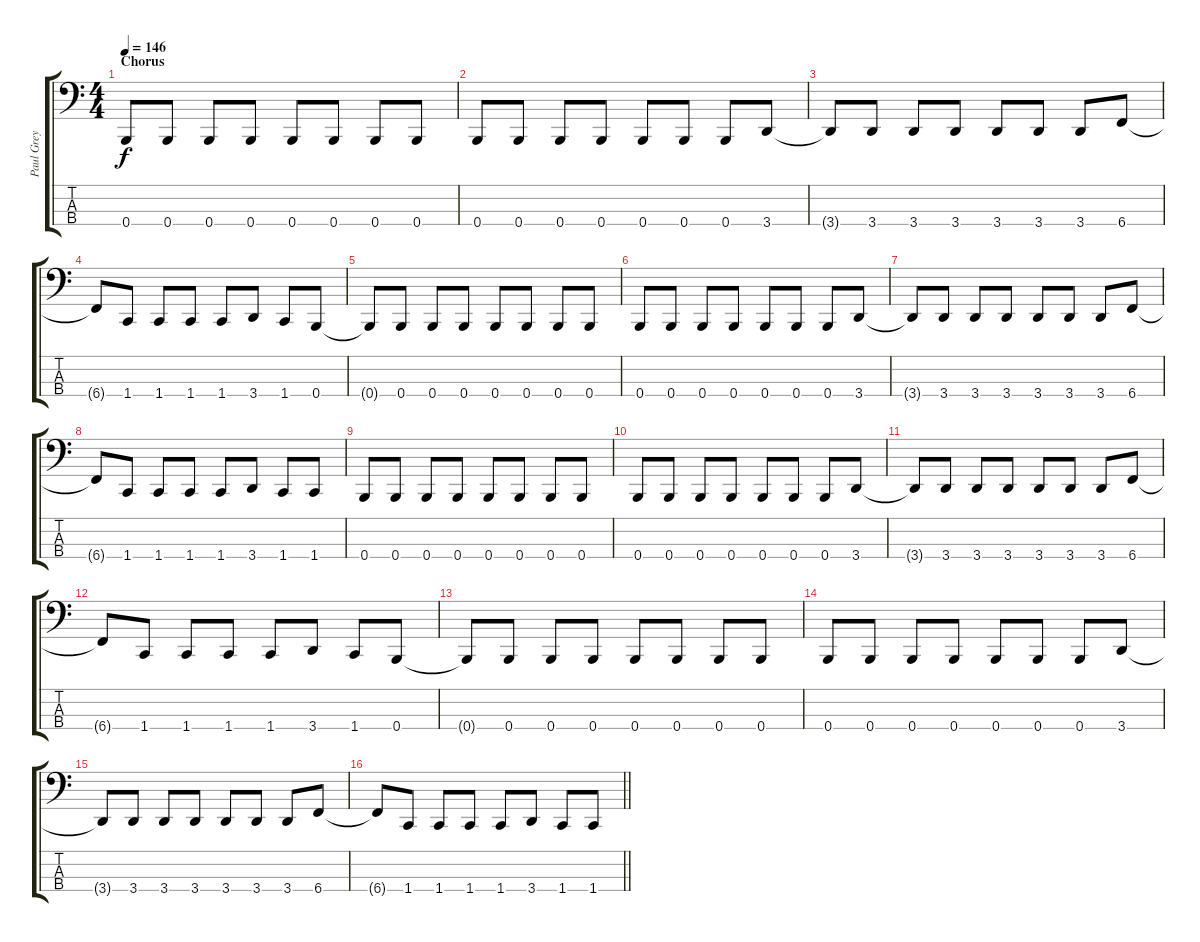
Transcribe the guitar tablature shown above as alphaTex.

\track ("Paul Grey" "Paul Grey") {instrument electricbasspick}
\staff {score tabs}
\tuning (E2 B1 Gb1 B0) {hide}
\ts (4 4)
\section ("" "Chorus")
\tempo 146
\clef f4
\ks c
0.4.8{dy f} 0.4.8 0.4.8 0.4.8 0.4.8 0.4.8 0.4.8 0.4.8 |
0.4.8 0.4.8 0.4.8 0.4.8 0.4.8 0.4.8 0.4.8 3.4.8 |
3.4{t}.8 3.4.8 3.4.8 3.4.8 3.4.8 3.4.8 3.4.8 6.4.8 |
6.4{t}.8 1.4.8 1.4.8 1.4.8 1.4.8 3.4.8 1.4.8 0.4.8 |
0.4{t}.8 0.4.8 0.4.8 0.4.8 0.4.8 0.4.8 0.4.8 0.4.8 |
0.4.8 0.4.8 0.4.8 0.4.8 0.4.8 0.4.8 0.4.8 3.4.8 |
3.4{t}.8 3.4.8 3.4.8 3.4.8 3.4.8 3.4.8 3.4.8 6.4.8 |
6.4{t}.8 1.4.8 1.4.8 1.4.8 1.4.8 3.4.8 1.4.8 1.4.8 |
0.4.8 0.4.8 0.4.8 0.4.8 0.4.8 0.4.8 0.4.8 0.4.8 |
0.4.8 0.4.8 0.4.8 0.4.8 0.4.8 0.4.8 0.4.8 3.4.8 |
3.4{t}.8 3.4.8 3.4.8 3.4.8 3.4.8 3.4.8 3.4.8 6.4.8 |
6.4{t}.8 1.4.8 1.4.8 1.4.8 1.4.8 3.4.8 1.4.8 0.4.8 |
0.4{t}.8 0.4.8 0.4.8 0.4.8 0.4.8 0.4.8 0.4.8 0.4.8 |
0.4.8 0.4.8 0.4.8 0.4.8 0.4.8 0.4.8 0.4.8 3.4.8 |
3.4{t}.8 3.4.8 3.4.8 3.4.8 3.4.8 3.4.8 3.4.8 6.4.8 |
\barLineRight lightlight
6.4{t}.8 1.4.8 1.4.8 1.4.8 1.4.8 3.4.8 1.4.8 1.4.8
